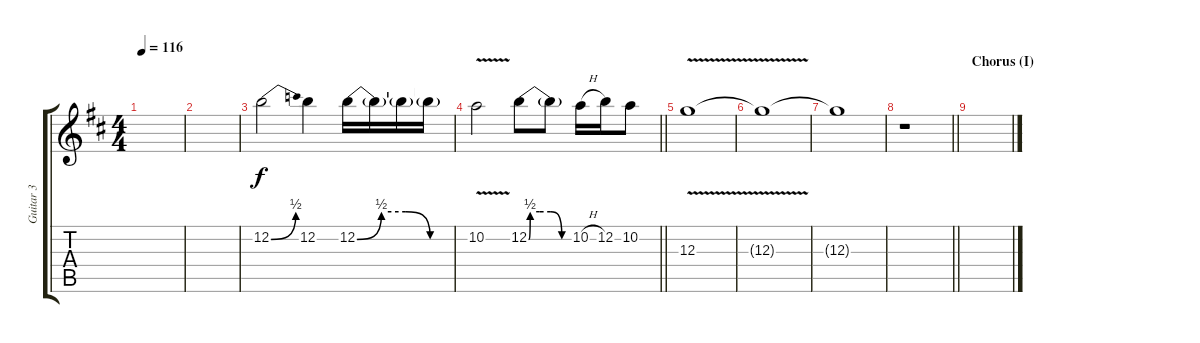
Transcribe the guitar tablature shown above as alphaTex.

\track ("Guitar 3" "Guitar 3") {instrument distortionguitar}
\staff {score tabs}
\tuning (E4 B3 G3 D3 A2 E2) {hide}
\ts (4 4)
\tempo 116
\clef g2
\ks d
|
|
12.2{be (bend 0 0 60 2)}.2 12.2.4 12.2{be (custom 0 0 15 2 30 2 45 0 60 0)}.16 12.2{t}.16 12.2{t}.16 12.2{t}.16 |
\barLineRight lightlight
10.2{v}.2 12.2{be (custom 0 0 2 2 15 2 30 2 45 0 60 0)}.8 12.2{t}.8 10.2{h}.16 12.2.16 10.2.8 |
12.3{v}.1 |
12.3{t}.1{volume 0 instrument distortionguitar} |
12.3{t}.1 |
\barLineRight lightlight
r.1{volume 16 instrument distortionguitar} |
\section ("" "Chorus (I)")
